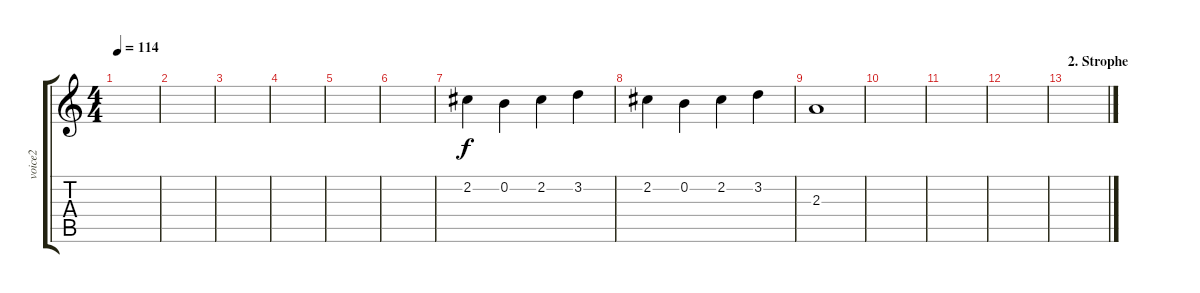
\track ("voice2" "voice2") {instrument overdrivenguitar}
\staff {score tabs}
\tuning (E4 B3 G3 D3 A2 E2) {hide}
\ts (4 4)
\tempo 114
\clef g2
\ks c
|
|
|
|
|
|
2.2.4 0.2.4 2.2.4 3.2.4 |
2.2.4 0.2.4 2.2.4 3.2.4 |
2.3.1 |
|
|
|
\section ("" "2. Strophe")
